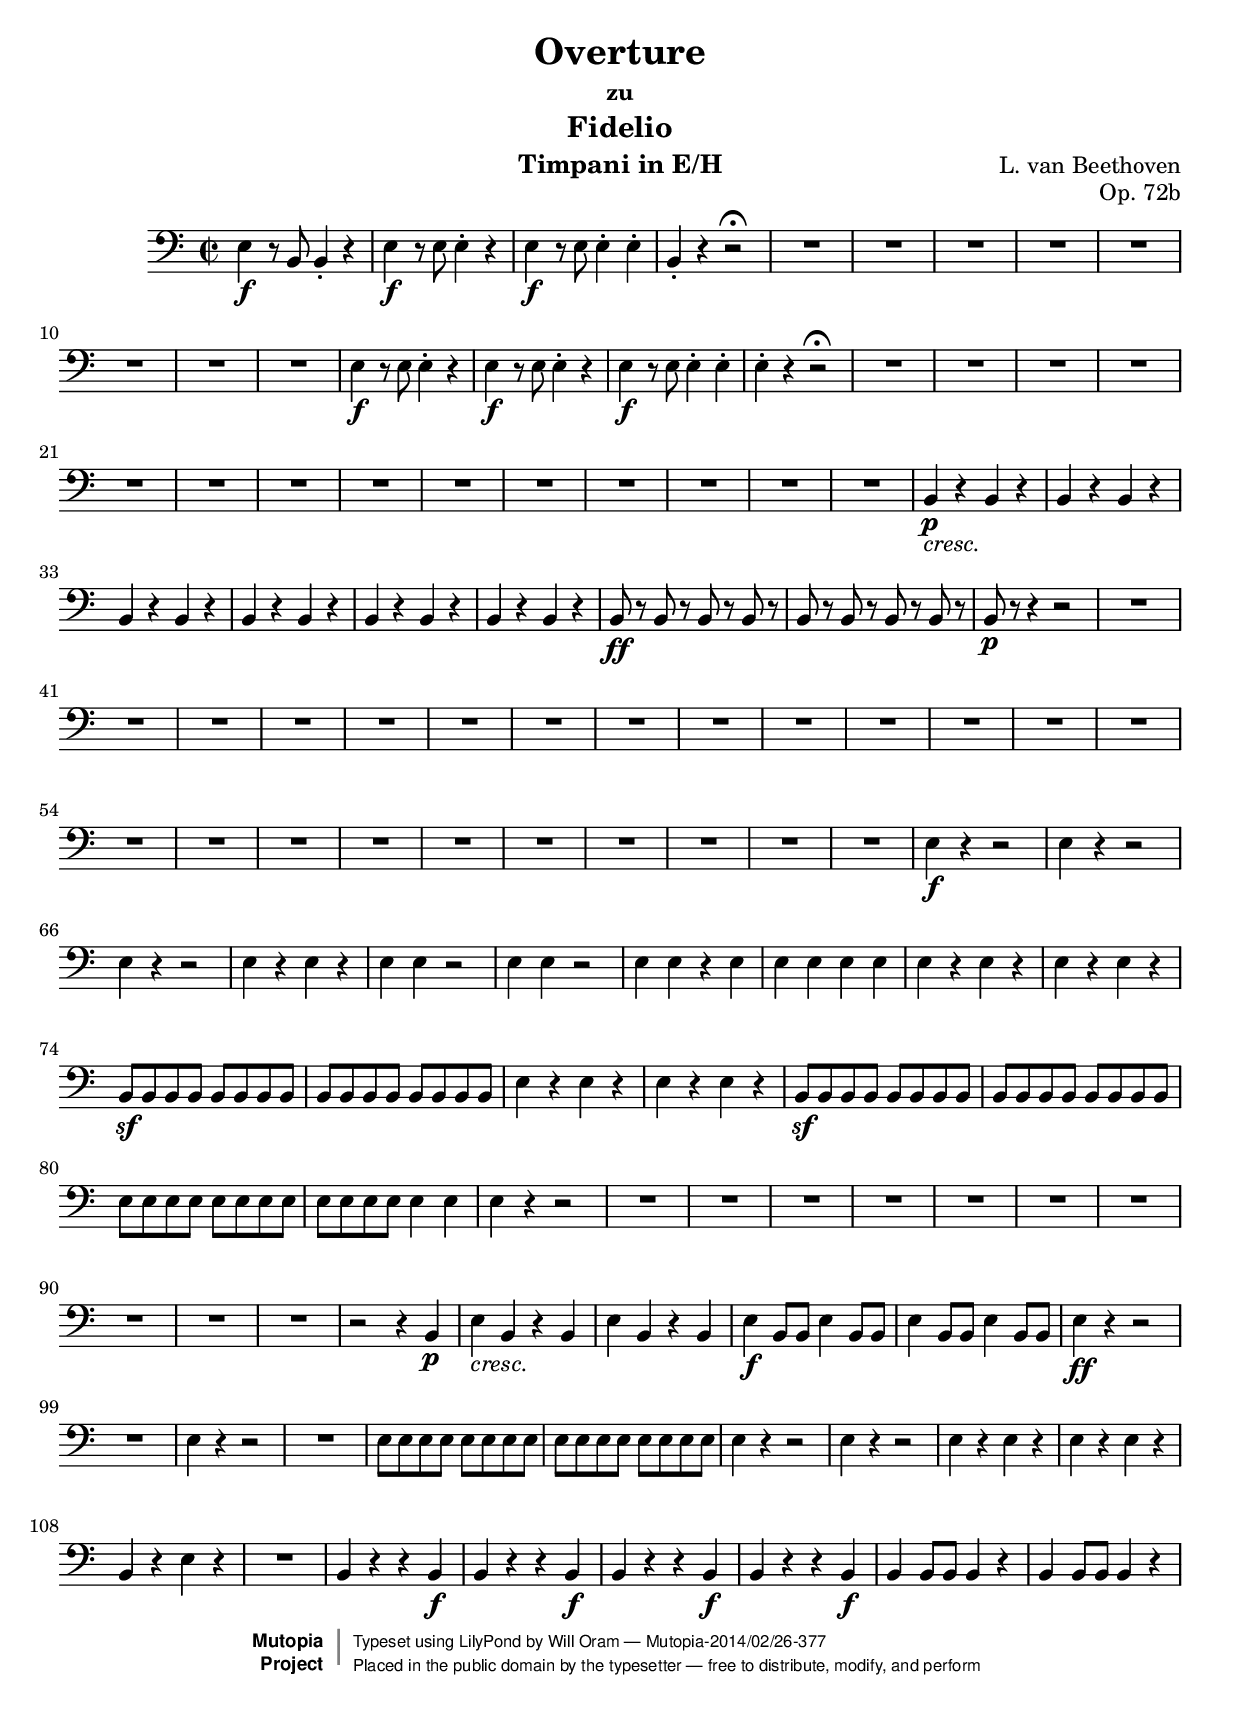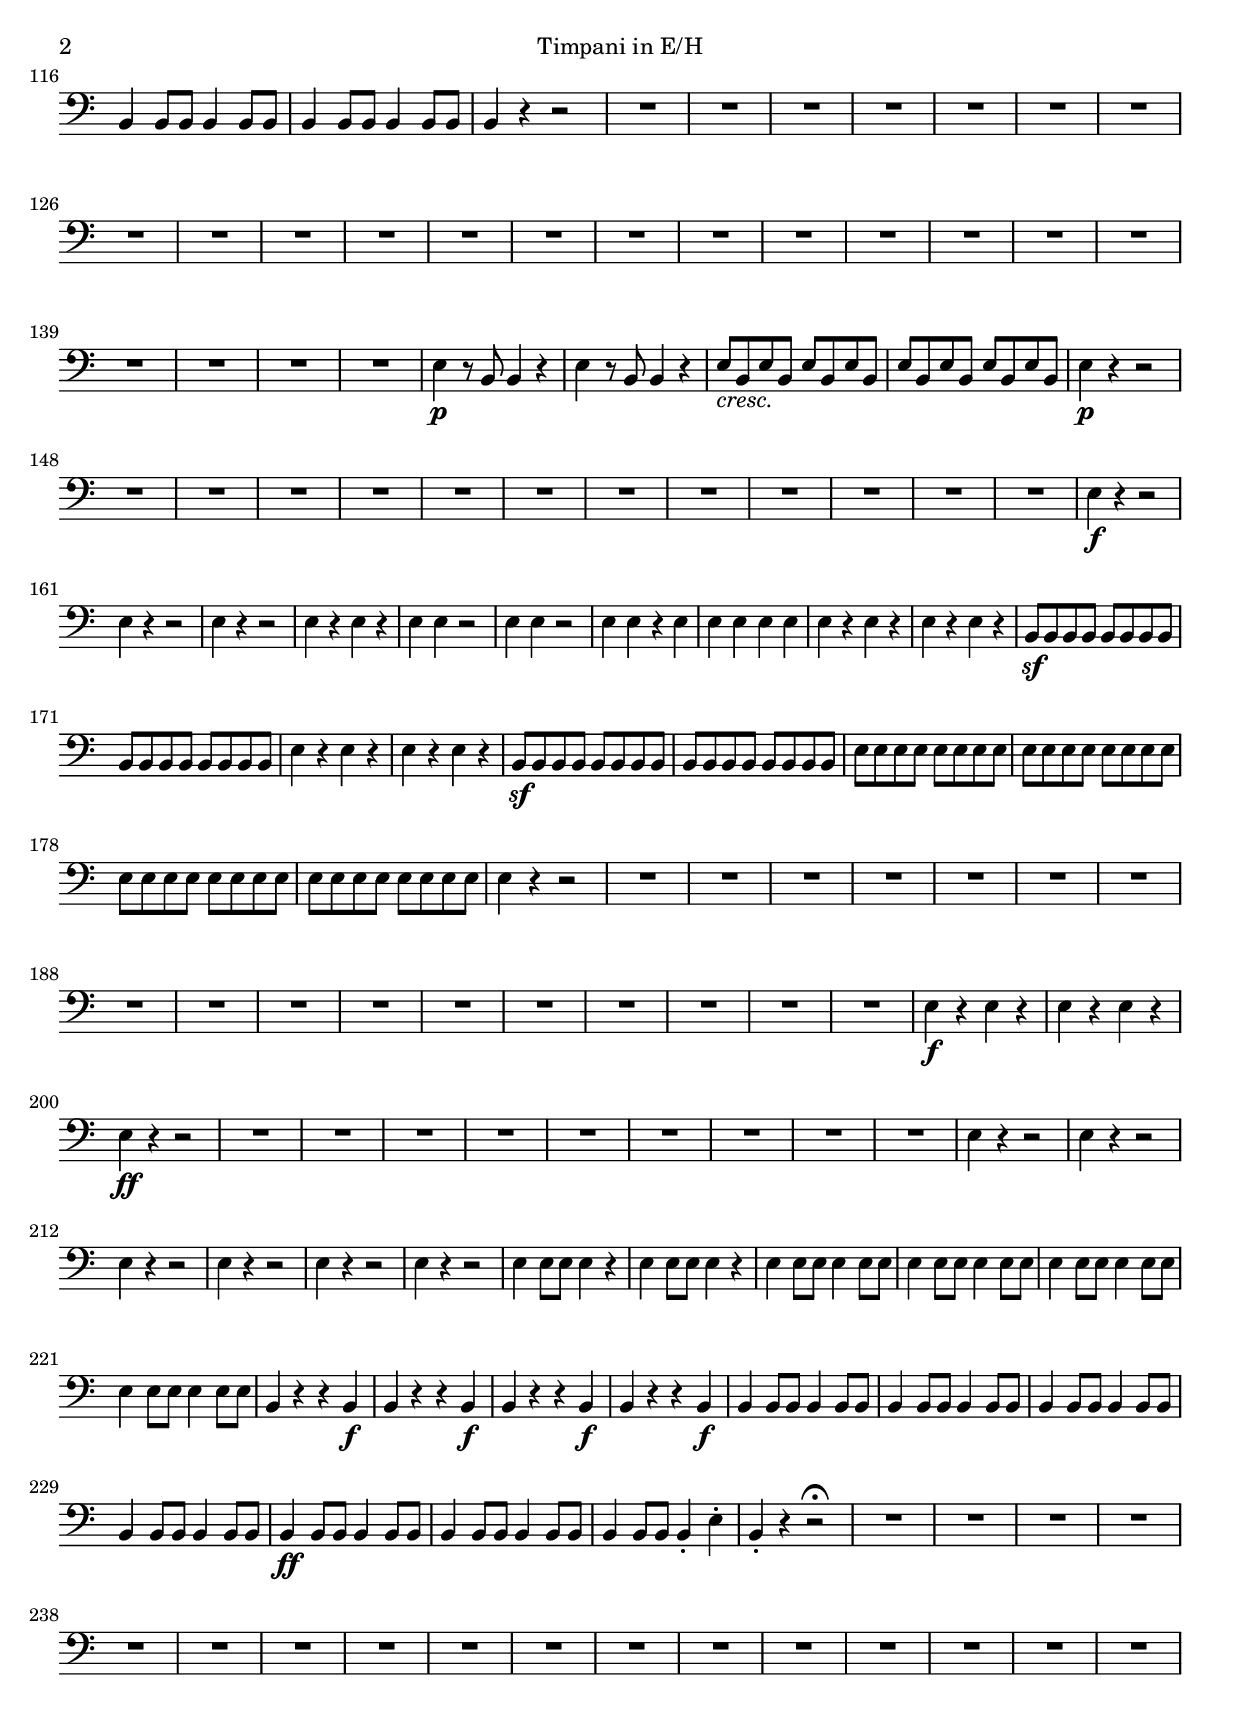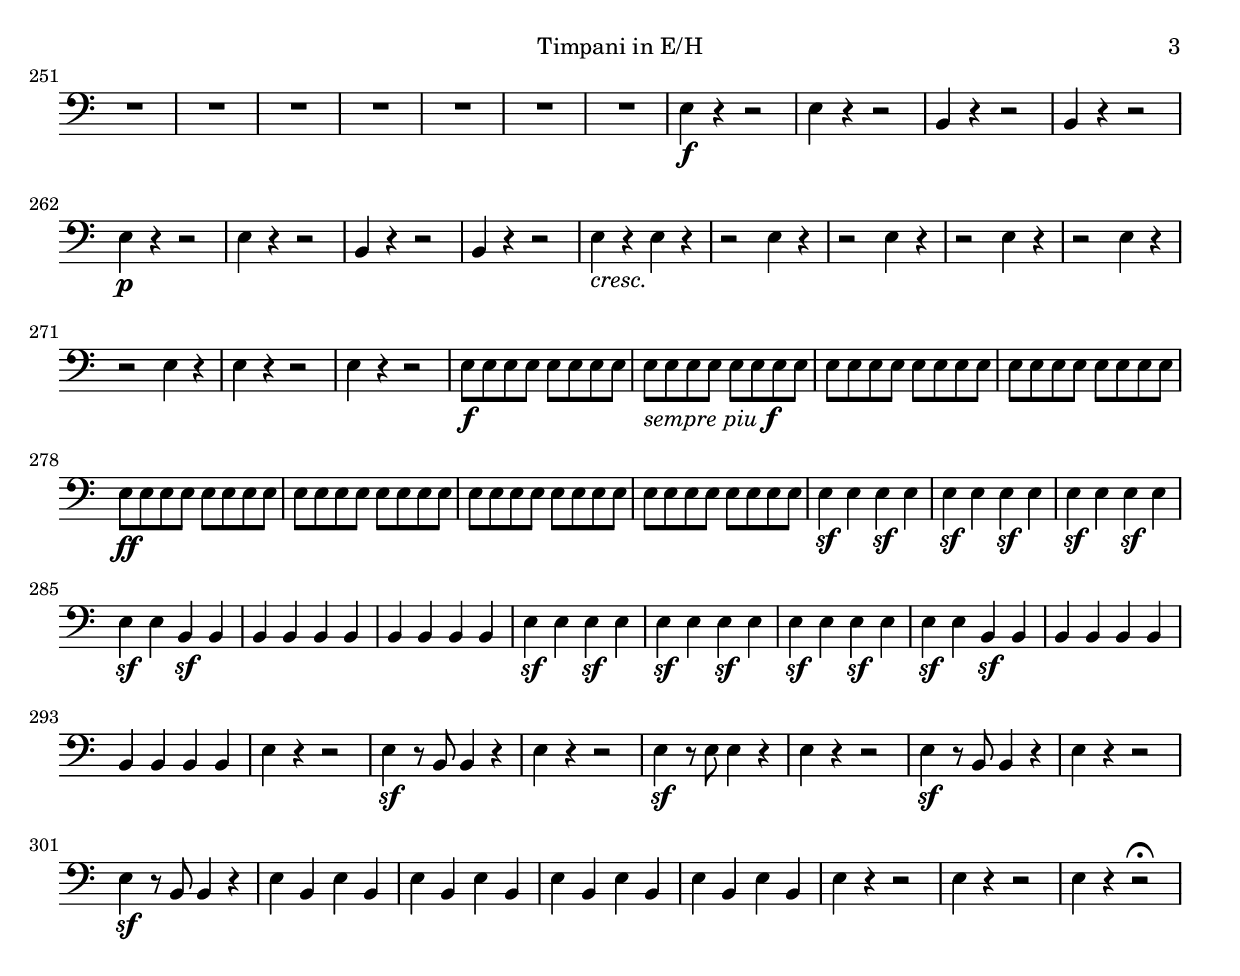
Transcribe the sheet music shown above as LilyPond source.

\version "2.18.0"
\include "english.ly"
\include "defs.ly"
\include "header.ly"
\header {
  instrument = "Timpani in E/H"
}

\version "2.18.0"
theTimpani =  \relative c {
	\clef "bass"
	\time 2/2
	
	e4\f r8 b b4-. r4					|
	e4\f r8 e e4-. r4					|
	e4\f r8 e e4-. e-.					|
	b4-. r4 r2\fermata					|
	
	R1*8
	
	e4\f r8 e e4-. r4					|
	e4\f r8 e e4-. r4					|
	e4\f r8 e e4-. e-.					|
	e4-. r4 r2\fermata					|
	
	R1*14
	
	b4\p_\markup { \italic cresc. } r b r	|
	b r b r									|
	b r b r									|
	b r b r									|
	b r b r									|
	b r b r									|
	b8\ff r b r b r b r						|
	b r b r b r b r							|
	b\p r r4 r2								|
	
	R1*24
	
	e4\f r4 r2			|
	e4 r4 r2			|
	e4 r4 r2			|
	e4 r4 e r			|
	e4 e r2				|
	e4 e r2				|
	e4 e r e			|
	e e e e				|
	e r e r				|
	e r e r				|
	b8\sf[ b b b] b[ b b b]
	b8[ b b b] b[ b b b]
	e4 r e r			|
	e r e r				|
	b8\sf[ b b b] b[ b b b]
	b8[ b b b] b[ b b b]
		% NOTE: In the measure above, the printed version shows b b b b b b b *a*.
		% Probably wrong, so it's fixed.
	e[ e e e] e[ e e e]
	e[ e e e] e4 e
	e4 r r2
	
	R1*10
	
	r2 r4 b\p							|
	e_\markup { \italic cresc. } b r b	|
	e b r b								|
	e\f b8 b e4 b8 b					|
	e4 b8 b e4 b8 b						|
	e4\ff r r2							|
	
	R1
	
	e4 r r2
	
	R1
	
	e8[ e e e] e[ e e e]			|
	e8[ e e e] e[ e e e]			|
	e4 r r2							|
	e4 r r2							|
	e4 r e r						|
	e r e r							|
	b r e r							|
	
	R1
	
	b4 r r b\f				|
	b r r b\f				|
	b4 r r b\f				|
	b r r b\f				|
	b b8 b b4 r				|
	b b8 b b4 r				|
	b b8 b b4 b8 b			|
	b4 b8 b b4 b8 b			|
	b4 r r2					|
	
	R1*24
	
	e4\p r8 b b4 r			|
	e4 r8 b b4 r			|
	e8[_\markup { \italic cresc. } b e b] e[ b e b]
	e[ b e b] e[ b e b]		|
	e4\p r r2				|
	
	R1*12
	
	e4\f r4 r2			|
	e4 r4 r2			|
	e4 r4 r2			|
	e4 r4 e r			|
	e4 e r2				|
	e4 e r2				|
	e4 e r e			|
	e e e e				|
	e r e r				|
	e r e r				|
	b8\sf[ b b b] b[ b b b]
	b8[ b b b] b[ b b b]
	e4 r e r			|
	e r e r				|
	b8\sf[ b b b] b[ b b b]
	b8[ b b b] b[ b b b]
	e[ e e e] e[ e e e]
	e[ e e e] e[ e e e]
	e[ e e e] e[ e e e]
	e[ e e e] e[ e e e]
	e4 r r2
	
	R1*17
	
	e4\f r e r			|
	e r e r				|
	e\ff r r2			|
	
	R1*9
	
	e4 r r2				|
	e4 r r2				|
	e4 r r2				|
	e4 r r2				|
	e4 r r2				|
	e4 r r2				|
	e4 e8 e e4 r		|
	e4 e8 e e4 r		|
	e4 e8 e e4 e8 e		|
	e4 e8 e e4 e8 e		|
	e4 e8 e e4 e8 e		|
	e4 e8 e e4 e8 e		|
	b4 r r b\f			|
	b4 r r b\f			|
	b4 r r b\f			|
	b4 r r b\f			|
	b4 b8 b b4 b8 b			|
	b4 b8 b b4 b8 b			|
	b4 b8 b b4 b8 b			|
	b4 b8 b b4 b8 b			|
	b4\ff b8 b b4 b8 b		|
	b4 b8 b b4 b8 b			|
	b4 b8 b b4-. e-.		|
	b-.	r r2\fermata		|
	
	R1*24
	
	e4\f r r2		|
	e4 r r2			|
	b4 r r2			|
	b4 r r2			|
	e4\p r r2		|
	e4 r r2			|
	b4 r r2			|
	b4 r r2			|
	e4_\markup { \italic cresc. } r e r
	r2 e4 r			|
	r2 e4 r			|
	r2 e4 r			|
	r2 e4 r			|
	r2 e4 r			|
	e4 r r2			|
	e4 r r2			|
	e8\f[ e e e] e[ e e e]
	e[_\markup { \italic {sempre piu \dynamic f} } e e e] e[ e e e]
	e[ e e e] e[ e e e]
	e[ e e e] e[ e e e]
	e\ff[ e e e] e[ e e e]
	e[ e e e] e[ e e e]
	e[ e e e] e[ e e e]
	e[ e e e] e[ e e e]
	e4\sf e e\sf e
	e4\sf e e\sf e
	e4\sf e e\sf e
	e4\sf e b\sf b
	b b b b
	b b b b
	e4\sf e e\sf e
	e4\sf e e\sf e
	e4\sf e e\sf e
	e4\sf e b\sf b
	b b b b
	b b b b
	e4 r r2
	e4\sf r8 b b4 r4			|
	e4 r r2						|
	e4\sf r8 e e4 r4			|
	e4 r r2						|
	e4\sf r8 b b4 r4			|
	e4 r r2						|
	e4\sf r8 b b4 r4			|
	
	e b e b			|
	e b e b			|
	e b e b			|
	e b e b			|
	e r r2			|
	e4 r r2			|
	e4 r r2\fermata	|
}


\score {
  \new Staff \with {
    midiInstrument = #"timpani"
  } {
    \new Voice = "Tmipani in E-H" \theTimpani
  }
  \layout {}
  \midi {
    \tempo 4 = 280
  }
}
